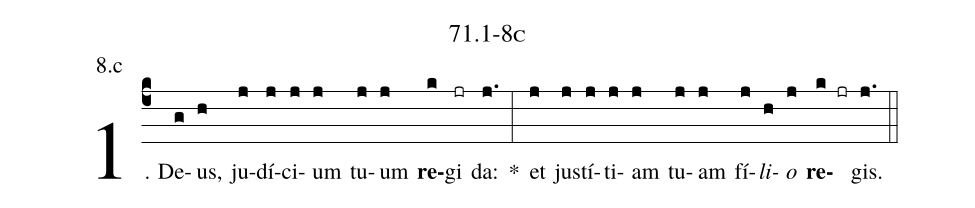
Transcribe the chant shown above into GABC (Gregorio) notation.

name: 71.1-8c;
annotation: 8.c;
%%
(c4)1. De(g)us,(h) ju(j)dí(j)ci(j)um(j) tu(j)um(j) <b>re</b>(k)gi(jr) da:(j.) *(:) et(j) jus(j)tí(j)ti(j)am(j) tu(j)am(j) fí(j)<i>li</i>(h)<i>o</i>(j) <b>re</b>(k jr)gis.(j.) (::)


%E(j) u(j) o(h) u(j) a(k) e.(j.) (::)
